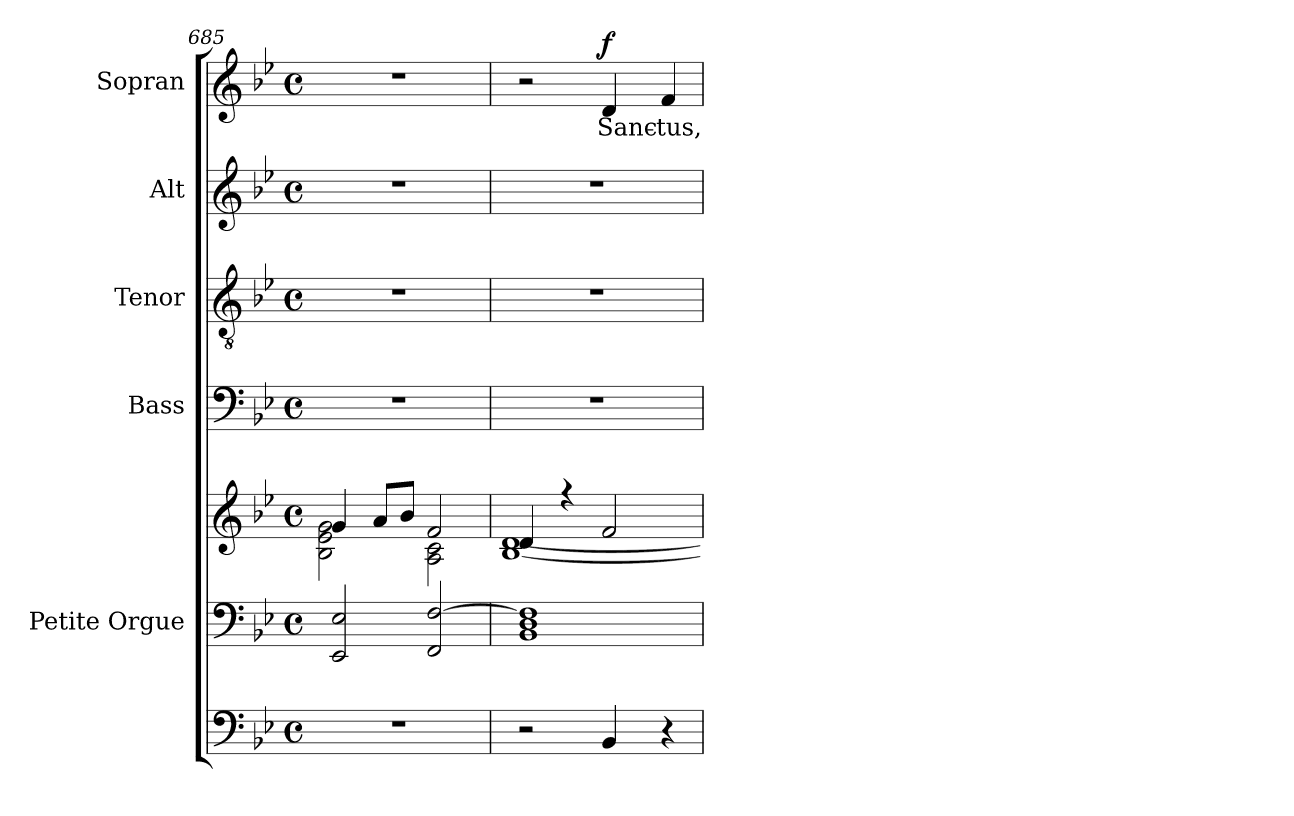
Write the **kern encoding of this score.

**kern	**kern	**kern	**kern	**kern	**kern	**kern	**text	**dynam
*part6	*part5	*part5	*part4	*part3	*part2	*part1	*part1	*part1
*staff7	*staff6	*staff5	*staff4	*staff3	*staff2	*staff1	*staff1	*staff1
*	*I"Petite Orgue	*	*I"Bass	*I"Tenor	*I"Alt	*I"Sopran	*	*
*	*I'Org. 1	*	*I'B.	*I'T.	*I'A.	*I'S.	*	*
!!LO:LB:g=z
*clefF4	*clefF4	*clefG2	*clefF4	*clefGv2	*clefG2	*clefG2	*	*
*k[b-e-]	*k[b-e-]	*k[b-e-]	*k[b-e-]	*k[b-e-]	*k[b-e-]	*k[b-e-]	*	*
*B-:	*B-:	*B-:	*B-:	*B-:	*B-:	*B-:	*	*
*M4/4	*M4/4	*M4/4	*M4/4	*M4/4	*M4/4	*M4/4	*	*
*met(c)	*met(c)	*met(c)	*met(c)	*met(c)	*met(c)	*met(c)	*	*
=685	=685	=685	=685	=685	=685	=685	=685	=685
*	*	*^	*	*	*	*	*	*
1r	2EE-/ 2E-/	4g/	2B-\ 2e-\ 2g\	1r	1r	1r	1r	.	.
.	.	8a/L	.	.	.	.	.	.	.
.	.	8b-/J	.	.	.	.	.	.	.
.	2FF/ [2F/	2f/	2A\ 2c\	.	.	.	.	.	.
=686	=686	=686	=686	=686	=686	=686	=686	=686	=686
2r	1BB- 1D 1F]	4d/	[<1B- [<1d	1r	1r	1r	2r	.	.
.	.	4r	.	.	.	.	.	.	.
!	!	!	!	!	!	!	!	!LO:LY:b	!LO:DY:a
4BB-/	.	2f/	.	.	.	.	4d/	Sanc-	f
!	!	!	!	!	!	!	!	!LO:LY:b	!
4r	.	.	.	.	.	.	4f/	-tus,	.
*	*	*v	*v	*	*	*	*	*	*
=	=	=	=	=	=	=	=	=
*-	*-	*-	*-	*-	*-	*-	*-	*-
